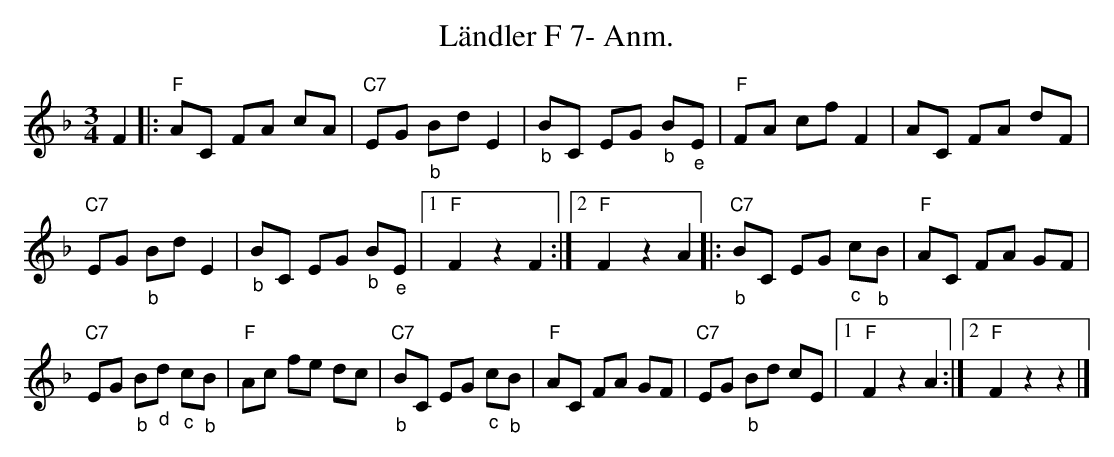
X:1
T:Ländler F 7- Anm.
M:3/4
L:1/8
K:Fmaj
F2 |: "F"AC FA cA | "C7"EG "_b"Bd E2 | "_b"BC EG "_b"B"_e"E | "F"FA cf F2 | AC FA dF |
"C7"EG "_b"Bd E2 | "_b"BC EG "_b"B"_e"E |1 "F"F2z2F2 :|2 "F"F2z2A2 |: \
"C7""_b"BC EG "_c"c"_b"B | "F"AC FA GF |
"C7"EG "_b"B"_d"d "_c"c"_b"B | "F"Ac fe dc | "C7""_b"BC EG "_c"c"_b"B | "F"AC FA GF | "C7"EG "_b"Bd cE |1 "F"F2z2A2 :|2 "F"F2 z2z2 |]
